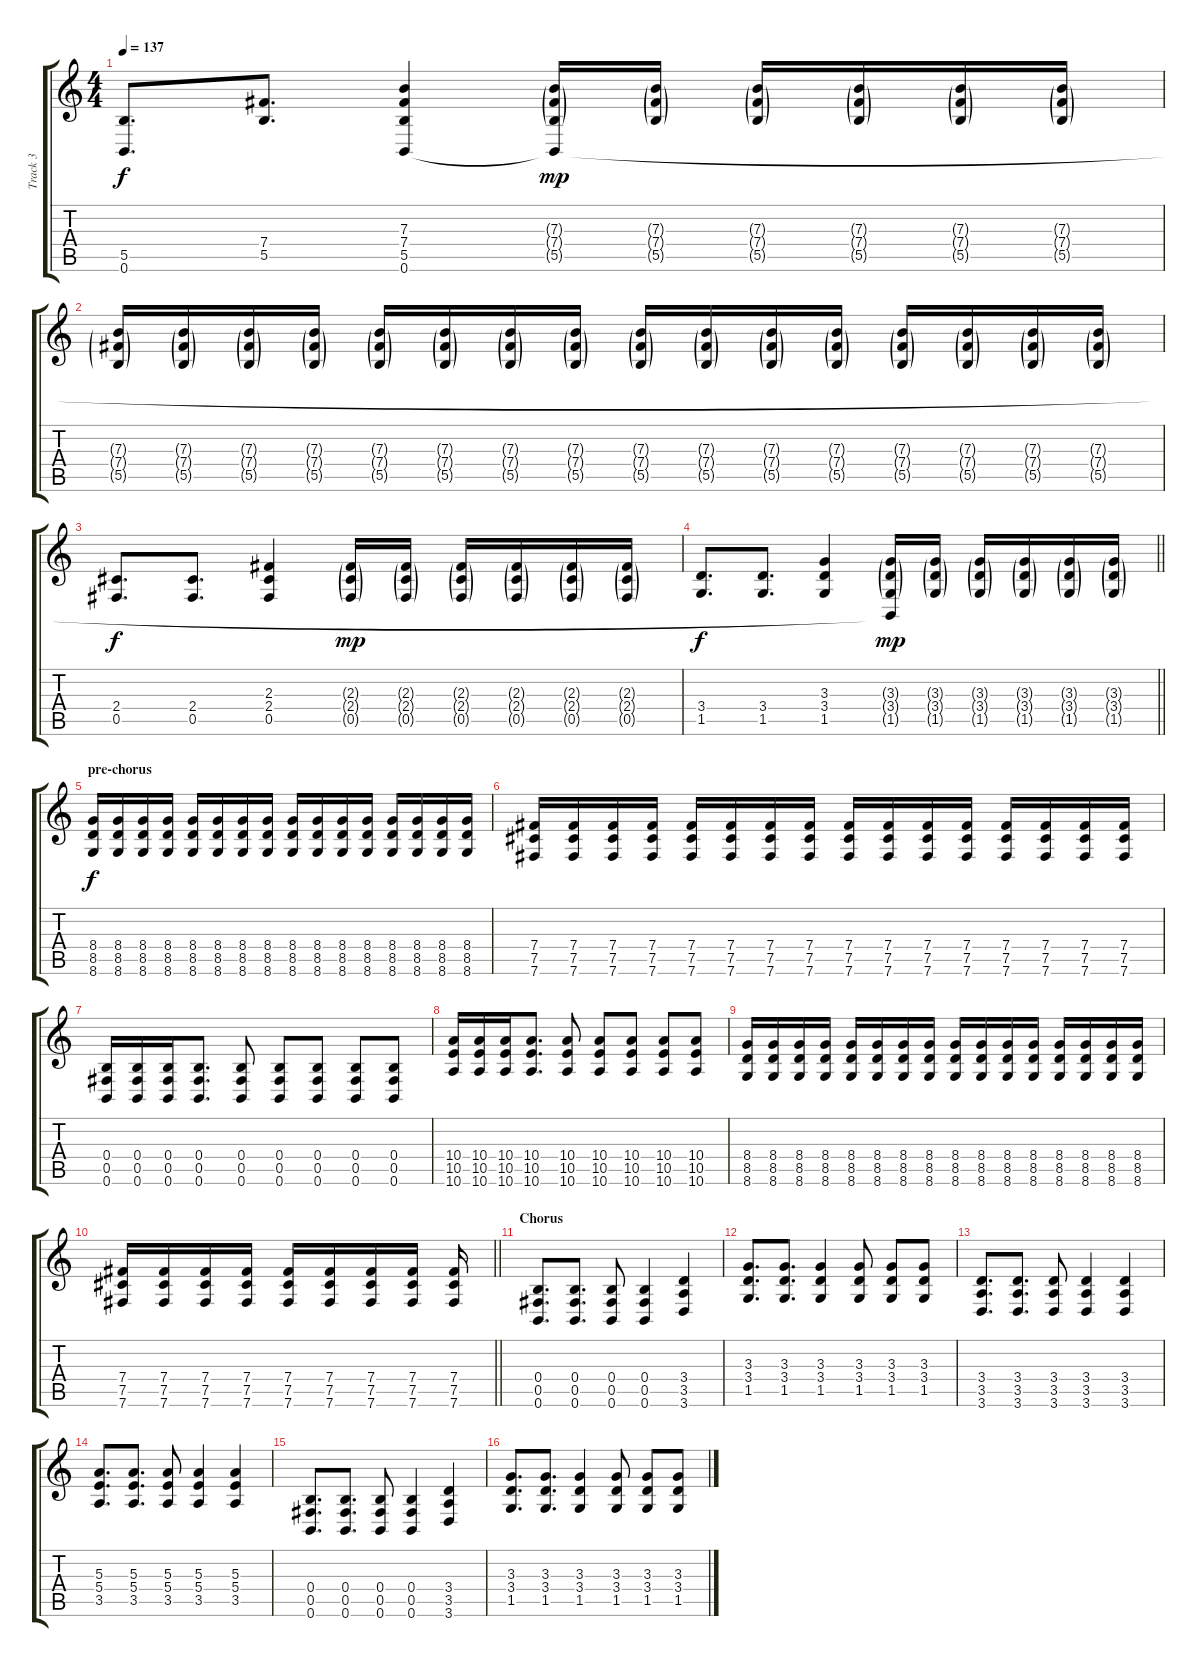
\track ("Track 3" "Track 3") {instrument overdrivenguitar}
\staff {score tabs}
\tuning (Db4 Ab3 E3 B2 Gb2 B1) {hide}
\ts (4 4)
\tempo 137
\clef g2
\ks c
(5.5 0.6).8{d dy f} (7.4 5.5).8{d} (7.3 7.4 5.5 0.6).4 (7.3{g} 7.4{g} 5.5{g} 0.6{t}).16{dy mp} (7.3{g} 7.4{g} 5.5{g}).16 (7.3{g} 7.4{g} 5.5{g}).16 (7.3{g} 7.4{g} 5.5{g}).16 (7.3{g} 7.4{g} 5.5{g}).16 (7.3{g} 7.4{g} 5.5{g}).16 |
(7.3{g} 7.4{g} 5.5{g}).16 (7.3{g} 7.4{g} 5.5{g}).16 (7.3{g} 7.4{g} 5.5{g}).16 (7.3{g} 7.4{g} 5.5{g}).16 (7.3{g} 7.4{g} 5.5{g}).16 (7.3{g} 7.4{g} 5.5{g}).16 (7.3{g} 7.4{g} 5.5{g}).16 (7.3{g} 7.4{g} 5.5{g}).16 (7.3{g} 7.4{g} 5.5{g}).16 (7.3{g} 7.4{g} 5.5{g}).16 (7.3{g} 7.4{g} 5.5{g}).16 (7.3{g} 7.4{g} 5.5{g}).16 (7.3{g} 7.4{g} 5.5{g}).16 (7.3{g} 7.4{g} 5.5{g}).16 (7.3{g} 7.4{g} 5.5{g}).16 (7.3{g} 7.4{g} 5.5{g}).16 |
(2.4 0.5).8{d dy f} (2.4 0.5).8{d} (2.3 2.4 0.5).4 (2.3{g} 2.4{g} 0.5{g}).16{dy mp} (2.3{g} 2.4{g} 0.5{g}).16 (2.3{g} 2.4{g} 0.5{g}).16 (2.3{g} 2.4{g} 0.5{g}).16 (2.3{g} 2.4{g} 0.5{g}).16 (2.3{g} 2.4{g} 0.5{g}).16 |
\barLineRight lightlight
(3.4 1.5).8{d dy f} (3.4 1.5).8{d} (3.3 3.4 1.5).4 (3.3{g} 3.4{g} 1.5{g} 0.6{t}).16{dy mp} (3.3{g} 3.4{g} 1.5{g}).16 (3.3{g} 3.4{g} 1.5{g}).16 (3.3{g} 3.4{g} 1.5{g}).16 (3.3{g} 3.4{g} 1.5{g}).16 (3.3{g} 3.4{g} 1.5{g}).16 |
\section ("" "pre-chorus")
(8.4 8.5 8.6).16{dy f} (8.4 8.5 8.6).16 (8.4 8.5 8.6).16 (8.4 8.5 8.6).16 (8.4 8.5 8.6).16 (8.4 8.5 8.6).16 (8.4 8.5 8.6).16 (8.4 8.5 8.6).16 (8.4 8.5 8.6).16 (8.4 8.5 8.6).16 (8.4 8.5 8.6).16 (8.4 8.5 8.6).16 (8.4 8.5 8.6).16 (8.4 8.5 8.6).16 (8.4 8.5 8.6).16 (8.4 8.5 8.6).16 |
(7.4 7.5 7.6).16 (7.4 7.5 7.6).16 (7.4 7.5 7.6).16 (7.4 7.5 7.6).16 (7.4 7.5 7.6).16 (7.4 7.5 7.6).16 (7.4 7.5 7.6).16 (7.4 7.5 7.6).16 (7.4 7.5 7.6).16 (7.4 7.5 7.6).16 (7.4 7.5 7.6).16 (7.4 7.5 7.6).16 (7.4 7.5 7.6).16 (7.4 7.5 7.6).16 (7.4 7.5 7.6).16 (7.4 7.5 7.6).16 |
(0.4 0.5 0.6).16 (0.4 0.5 0.6).16 (0.4 0.5 0.6).16 (0.4 0.5 0.6).8{d} (0.4 0.5 0.6).8 (0.4 0.5 0.6).8 (0.4 0.5 0.6).8 (0.4 0.5 0.6).8 (0.4 0.5 0.6).8 |
(10.4 10.5 10.6).16 (10.4 10.5 10.6).16 (10.4 10.5 10.6).16 (10.4 10.5 10.6).8{d} (10.4 10.5 10.6).8 (10.4 10.5 10.6).8 (10.4 10.5 10.6).8 (10.4 10.5 10.6).8 (10.4 10.5 10.6).8 |
(8.4 8.5 8.6).16 (8.4 8.5 8.6).16 (8.4 8.5 8.6).16 (8.4 8.5 8.6).16 (8.4 8.5 8.6).16 (8.4 8.5 8.6).16 (8.4 8.5 8.6).16 (8.4 8.5 8.6).16 (8.4 8.5 8.6).16 (8.4 8.5 8.6).16 (8.4 8.5 8.6).16 (8.4 8.5 8.6).16 (8.4 8.5 8.6).16 (8.4 8.5 8.6).16 (8.4 8.5 8.6).16 (8.4 8.5 8.6).16 |
\barLineRight lightlight
(7.4 7.5 7.6).16 (7.4 7.5 7.6).16 (7.4 7.5 7.6).16 (7.4 7.5 7.6).16 (7.4 7.5 7.6).16 (7.4 7.5 7.6).16 (7.4 7.5 7.6).16 (7.4 7.5 7.6).16 (7.4 7.5 7.6).16 |
\section ("" "Chorus")
(0.4 0.5 0.6).8{d} (0.4 0.5 0.6).8{d} (0.4 0.5 0.6).8 (0.4 0.5 0.6).4 (3.4 3.5 3.6).4 |
(3.3 3.4 1.5).8{d} (3.3 3.4 1.5).8{d} (3.3 3.4 1.5).4 (3.3 3.4 1.5).8 (3.3 3.4 1.5).8 (3.3 3.4 1.5).8 |
(3.4 3.5 3.6).8{d} (3.4 3.5 3.6).8{d} (3.4 3.5 3.6).8 (3.4 3.5 3.6).4 (3.4 3.5 3.6).4 |
(5.3 5.4 3.5).8{d} (5.3 5.4 3.5).8{d} (5.3 5.4 3.5).8 (5.3 5.4 3.5).4 (5.3 5.4 3.5).4 |
(0.4 0.5 0.6).8{d} (0.4 0.5 0.6).8{d} (0.4 0.5 0.6).8 (0.4 0.5 0.6).4 (3.4 3.5 3.6).4 |
(3.3 3.4 1.5).8{d} (3.3 3.4 1.5).8{d} (3.3 3.4 1.5).4 (3.3 3.4 1.5).8 (3.3 3.4 1.5).8 (3.3 3.4 1.5).8
